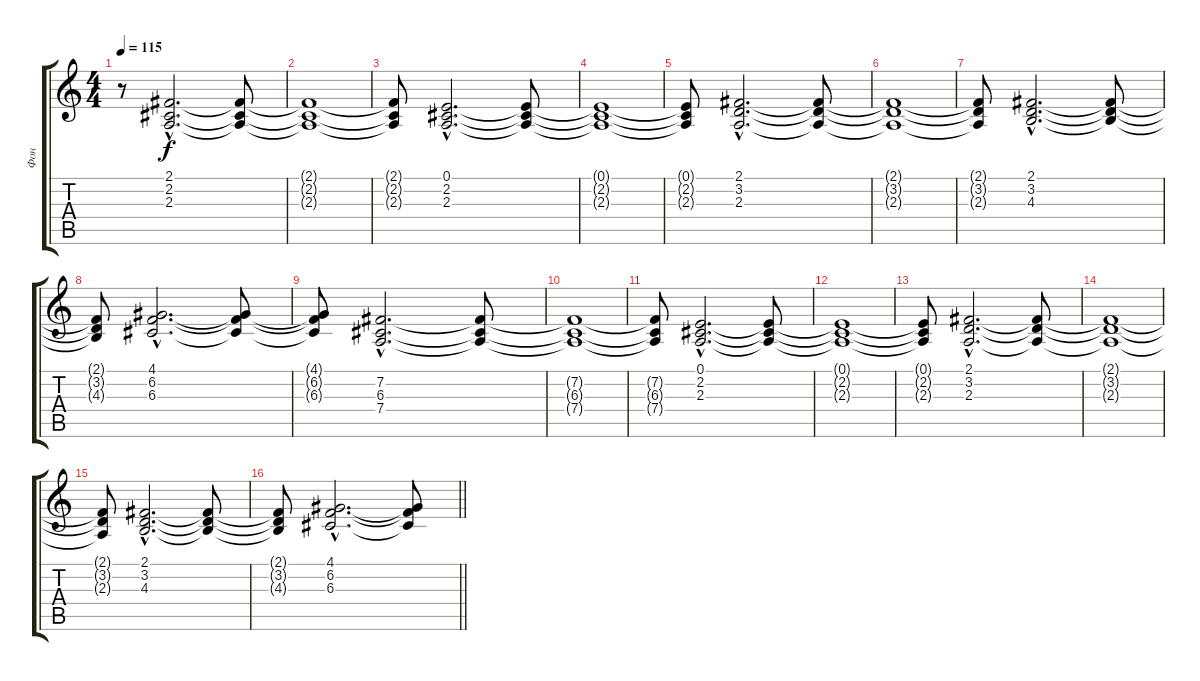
\track ("Фон" "Фон") {instrument stringensemble1}
\staff {score tabs}
\tuning (E4 B3 G3 D3 A2 E2) {hide}
\ts (4 4)
\tempo 115
\clef g2
\ks c
r.8{dy f instrument stringensemble1} (2.1{hac} 2.2{hac} 2.3{hac}).2{d} (2.1{t} 2.2{t} 2.3{t}).8 |
(2.1{t} 2.2{t} 2.3{t}).1 |
(2.1{t} 2.2{t} 2.3{t}).8 (0.1{hac} 2.2{hac} 2.3{hac}).2{d} (0.1{t} 2.2{t} 2.3{t}).8 |
(0.1{t} 2.2{t} 2.3{t}).1 |
(0.1{t} 2.2{t} 2.3{t}).8 (2.1{hac} 3.2{hac} 2.3{hac}).2{d} (2.1{t} 3.2{t} 2.3{t}).8 |
(2.1{t} 3.2{t} 2.3{t}).1 |
(2.1{t} 3.2{t} 2.3{t}).8 (2.1{hac} 3.2{hac} 4.3{hac}).2{d} (2.1{t} 3.2{t} 4.3{t}).8 |
(2.1{t} 3.2{t} 4.3{t}).8 (4.1{hac} 6.2{hac} 6.3{hac}).2{d} (4.1{t} 6.2{t} 6.3{t}).8 |
(4.1{t} 6.2{t} 6.3{t}).8 (7.2{hac} 6.3{hac} 7.4{hac}).2{d} (7.2{t} 6.3{t} 7.4{t}).8 |
(7.2{t} 6.3{t} 7.4{t}).1 |
(7.2{t} 6.3{t} 7.4{t}).8 (0.1{hac} 2.2{hac} 2.3{hac}).2{d} (0.1{t} 2.2{t} 2.3{t}).8 |
(0.1{t} 2.2{t} 2.3{t}).1 |
(0.1{t} 2.2{t} 2.3{t}).8 (2.1{hac} 3.2{hac} 2.3{hac}).2{d} (2.1{t} 3.2{t} 2.3{t}).8 |
(2.1{t} 3.2{t} 2.3{t}).1 |
(2.1{t} 3.2{t} 2.3{t}).8 (2.1{hac} 3.2{hac} 4.3{hac}).2{d} (2.1{t} 3.2{t} 4.3{t}).8 |
\barLineRight lightlight
(2.1{t} 3.2{t} 4.3{t}).8 (4.1{hac} 6.2{hac} 6.3{hac}).2{d} (4.1{t} 6.2{t} 6.3{t}).8
